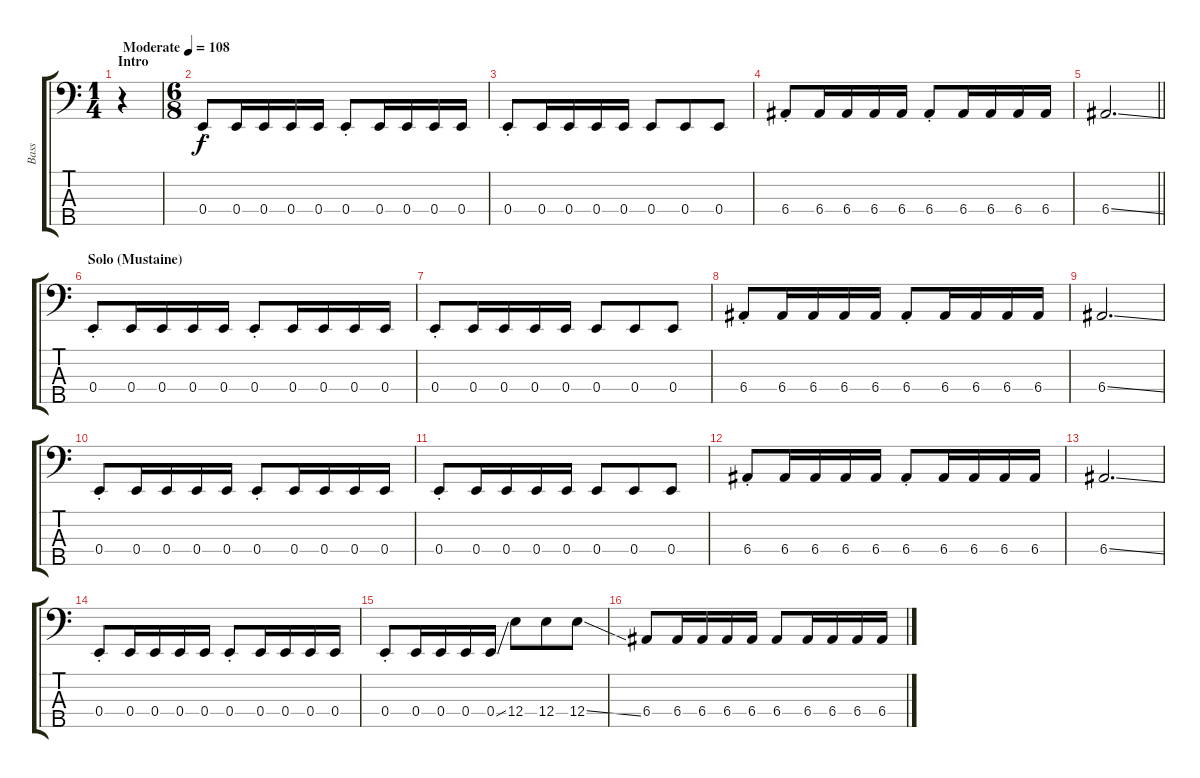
\track ("Bass" "Bass") {instrument electricbasspick}
\staff {score tabs}
\tuning (G2 D2 A1 E1 B0) {hide}
\ts (1 4)
\section ("" "Intro")
\tempo (108 "Moderate")
\clef f4
\ks c
r.4{dy f instrument electricbasspick} |
\ts (6 8)
0.4{st}.8 0.4.16 0.4.16 0.4.16 0.4.16 0.4{st}.8 0.4.16 0.4.16 0.4.16 0.4.16 |
0.4{st}.8 0.4.16 0.4.16 0.4.16 0.4.16 0.4.8 0.4.8 0.4.8 |
6.4{st}.8 6.4.16 6.4.16 6.4.16 6.4.16 6.4{st}.8 6.4.16 6.4.16 6.4.16 6.4.16 |
\barLineRight lightlight
6.4{ss}.2{d} |
\section ("" "Solo (Mustaine)")
0.4{st}.8 0.4.16 0.4.16 0.4.16 0.4.16 0.4{st}.8 0.4.16 0.4.16 0.4.16 0.4.16 |
0.4{st}.8 0.4.16 0.4.16 0.4.16 0.4.16 0.4.8 0.4.8 0.4.8 |
6.4{st}.8 6.4.16 6.4.16 6.4.16 6.4.16 6.4{st}.8 6.4.16 6.4.16 6.4.16 6.4.16 |
6.4{ss}.2{d} |
0.4{st}.8 0.4.16 0.4.16 0.4.16 0.4.16 0.4{st}.8 0.4.16 0.4.16 0.4.16 0.4.16 |
0.4{st}.8 0.4.16 0.4.16 0.4.16 0.4.16 0.4.8 0.4.8 0.4.8 |
6.4{st}.8 6.4.16 6.4.16 6.4.16 6.4.16 6.4{st}.8 6.4.16 6.4.16 6.4.16 6.4.16 |
6.4{ss}.2{d} |
0.4{st}.8 0.4.16 0.4.16 0.4.16 0.4.16 0.4{st}.8 0.4.16 0.4.16 0.4.16 0.4.16 |
0.4{st}.8 0.4.16 0.4.16 0.4.16 0.4{ss}.16 12.4.8 12.4.8 12.4{ss}.8 |
6.4.8 6.4.16 6.4.16 6.4.16 6.4.16 6.4.8 6.4.16 6.4.16 6.4.16 6.4.16
